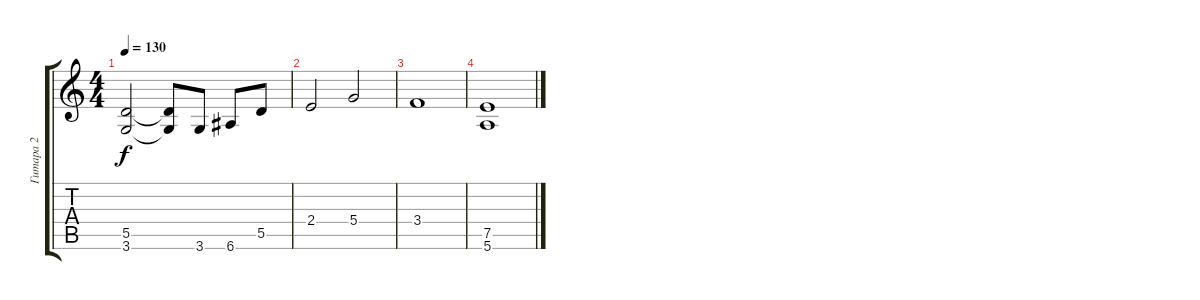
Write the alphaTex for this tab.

\track ("Гитара 2" "Гитара 2") {instrument distortionguitar}
\staff {score tabs}
\tuning (E4 B3 G3 D3 A2 E2) {hide}
\ts (4 4)
\tempo 130
\clef g2
\ks c
(5.5 3.6).2{dy f} (5.5{t} 3.6{t}).8 3.6.8 6.6.8 5.5.8 |
2.4.2 5.4.2 |
3.4.1 |
(7.5 5.6).1
